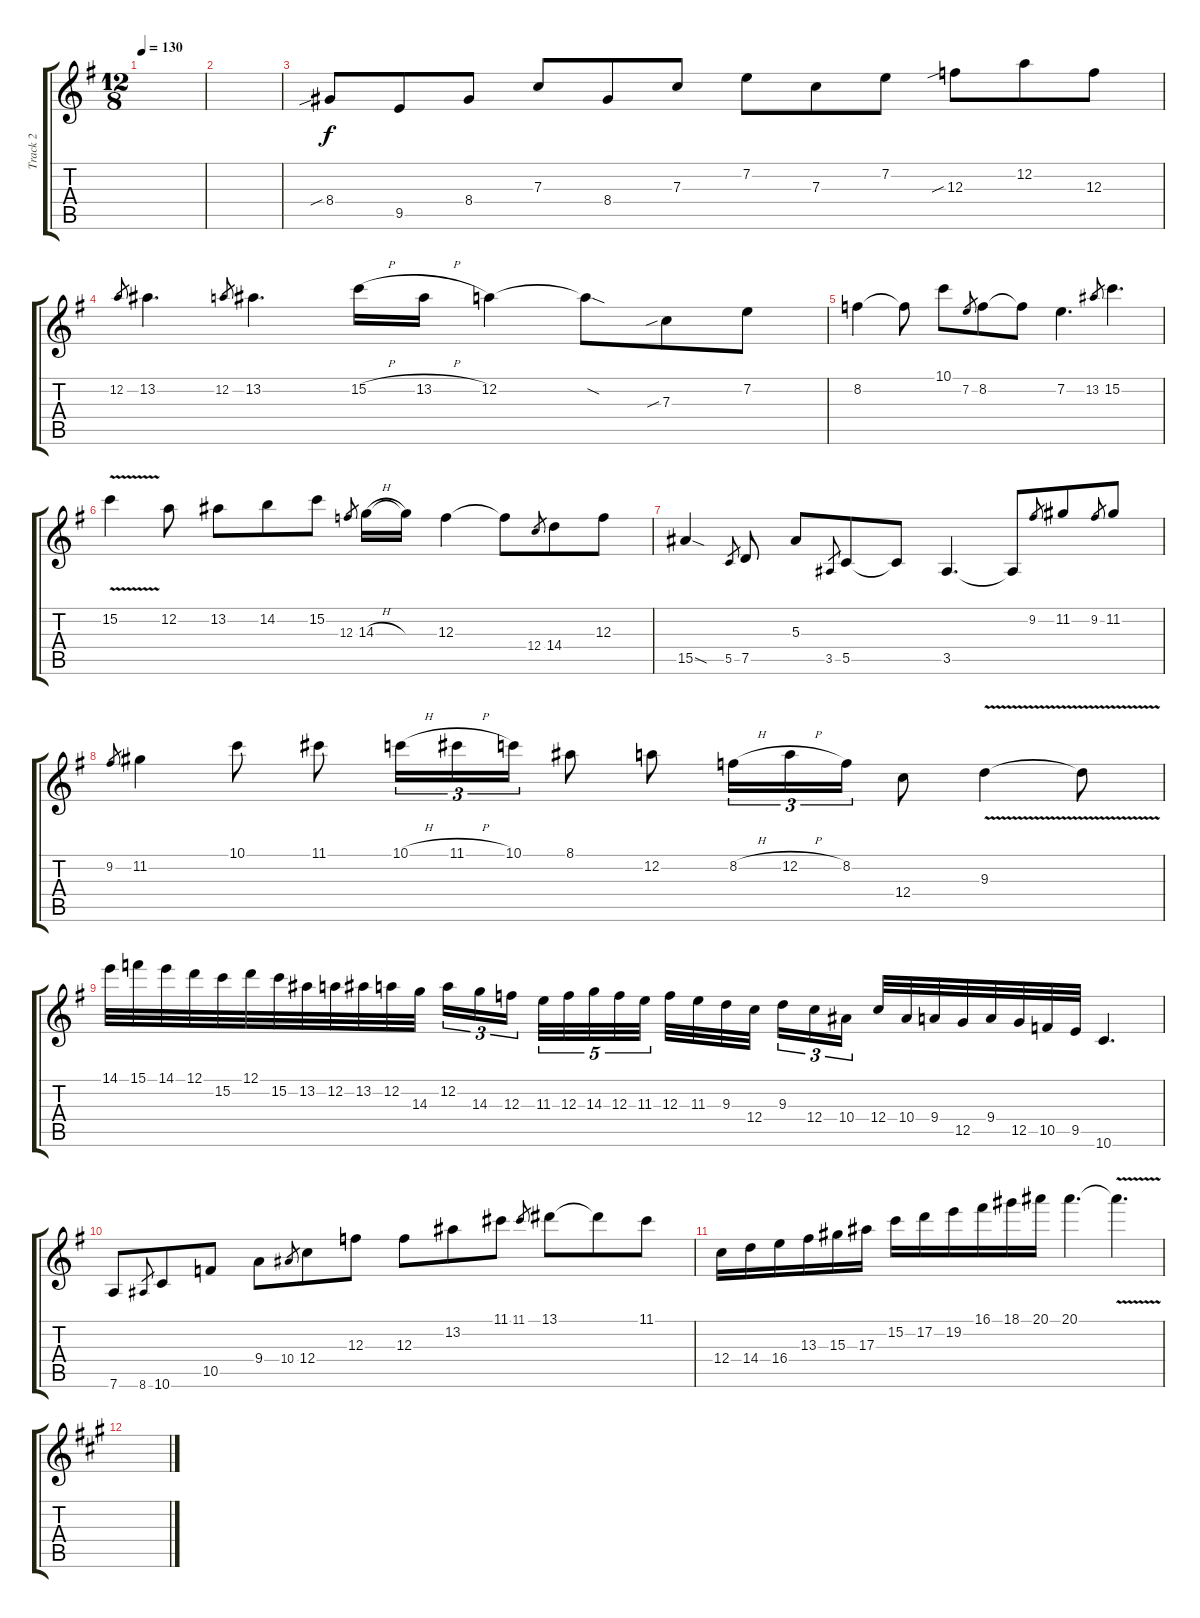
\track ("Track 2" "Track 2") {instrument distortionguitar}
\staff {score tabs}
\tuning (D4 A3 F3 C3 G2 D2) {hide}
\ts (12 8)
\tempo 130
\clef g2
\ks g
|
|
8.4{sib}.8 9.5.8 8.4.8 7.3.8 8.4.8 7.3.8 7.2.8 7.3.8 7.2.8 12.3{sib}.8 12.2.8 12.3.8 |
12.2.8{gr} 13.2.4{d} 12.2.8{gr} 13.2.4{d} 15.2{h}.16 13.2{h}.16 12.2.4 12.2{sod t}.8 7.3{sib}.8 7.2.8 |
8.2.4 8.2{t}.8 10.1.8 7.2.8{gr} 8.2.8 8.2{t}.8 7.2.4{d} 13.2.8{gr} 15.2.4{d} |
15.2{v}.4 12.2.8 13.2.8 14.2.8 15.2.8 12.3.8{gr} 14.3{h}.16 14.3{t}.16 12.3.4 12.3{t}.8 12.4.8{gr} 14.4.8 12.3.8 |
15.5{sod}.4 5.5.8{gr} 7.5.8 5.3.8 3.5.8{gr} 5.5.8 5.5{t}.8 3.5.4{d} 3.5{t}.8 9.2.8{gr} 11.2.8 9.2.8{gr} 11.2.8 |
9.2.8{gr} 11.2.4 10.1.8 11.1.8 10.1{h}.16{tu (3 2)} 11.1{h}.16{tu (3 2)} 10.1.16{tu (3 2)} 8.1.8 12.2.8 8.2{h}.16{tu (3 2)} 12.2{h}.16{tu (3 2)} 8.2.16{tu (3 2)} 12.4.8 9.3{v}.4 9.3{t}.8 |
14.1.32 15.1.32 14.1.32 12.1.32 15.2.32 12.1.32 15.2.32 13.2.32 12.2.32 13.2.32 12.2.32 14.3.32 12.2.16{tu (3 2)} 14.3.16{tu (3 2)} 12.3.16{tu (3 2) beam splitsecondary} 11.3.32{tu (5 4)} 12.3.32{tu (5 4)} 14.3.32{tu (5 4)} 12.3.32{tu (5 4)} 11.3.32{tu (5 4) beam splitsecondary} 12.3.32 11.3.32 9.3.32 12.4.32 9.3.16{tu (3 2)} 12.4.16{tu (3 2)} 10.4.16{tu (3 2) beam splitsecondary} 12.4.32 10.4.32 9.4.32 12.5.32 9.4.32 12.5.32 10.5.32 9.5.32 10.6.4{d} |
7.6.8 8.6.8{gr} 10.6.8 10.5.8 9.4.8 10.4.8{gr} 12.4.8 12.3.8 12.3.8 13.2.8 11.1.8 11.1.8{gr} 13.1.8 13.1{t}.8 11.1.8 |
12.4.16 14.4.16 16.4.16 13.3.16 15.3.16 17.3.16 15.2.16 17.2.16 19.2.16 16.1.16 18.1.16 20.1.16 20.1.4{d} 20.1{v t}.4{d} |
\ks a
